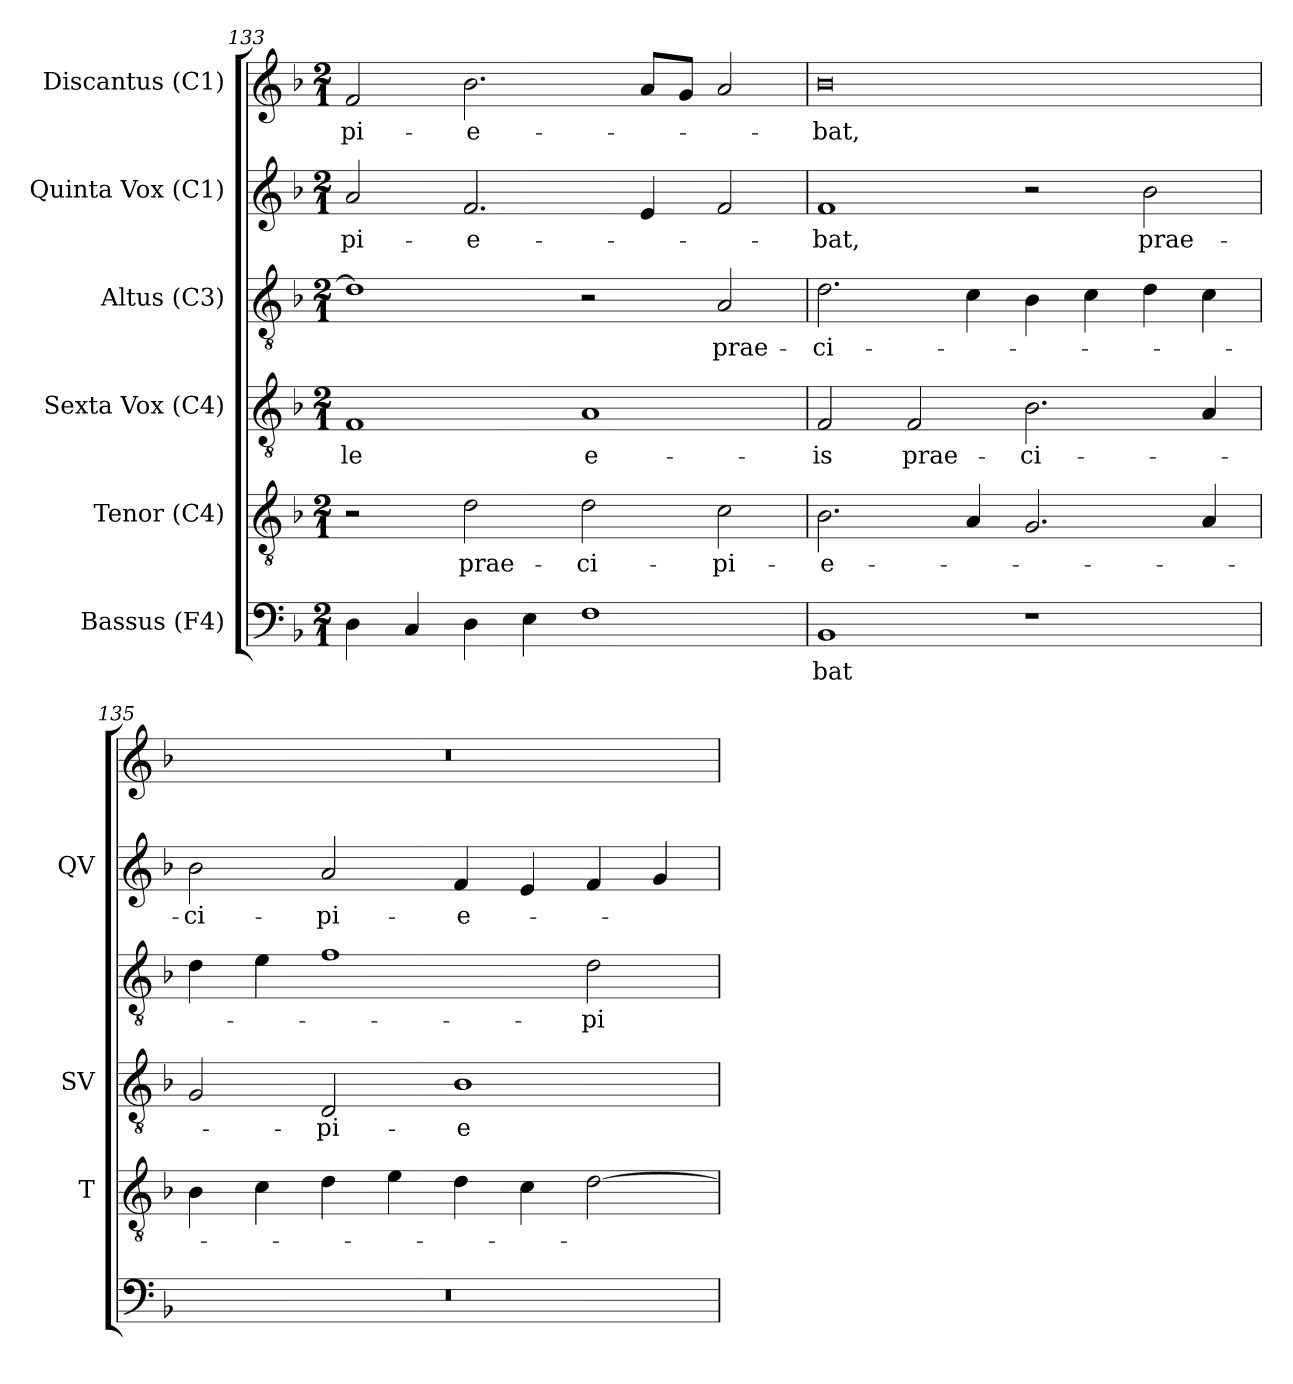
**kern	**text	**kern	**text	**kern	**text	**kern	**text	**kern	**text	**kern	**text
*part6	*part6	*part5	*part5	*part4	*part4	*part3	*part3	*part2	*part2	*part1	*part1
*staff6	*staff6	*staff5	*staff5	*staff4	*staff4	*staff3	*staff3	*staff2	*staff2	*staff1	*staff1
*I"Bassus (F4)	*	*I"Tenor (C4)	*	*I"Sexta Vox (C4)	*	*I"Altus (C3)	*	*I"Quinta Vox (C1)	*	*I"Discantus (C1)	*
*	*	*I'T	*	*I'SV	*	*	*	*I'QV	*	*	*
*clefF4	*	*clefGv2	*	*clefGv2	*	*clefGv2	*	*clefG2	*	*clefG2	*
*	*	*	*	*	*	*ITrd7c12	*	*	*	*	*
*k[b-]	*	*k[b-]	*	*k[b-]	*	*k[b-]	*	*k[b-]	*	*k[b-]	*
*F:	*	*F:	*	*F:	*	*F:	*	*F:	*	*F:	*
*M2/1	*	*M2/1	*	*M2/1	*	*M2/1	*	*M2/1	*	*M2/1	*
=133	=133	=133	=133	=133	=133	=133	=133	=133	=133	=133	=133
!	!	!	!	!	!LO:LY:b:color=#000000	!	!	!	!	!	!
!	!	!	!	!	!	!	!	!	!LO:LY:b:color=#000000	!	!
!	!	!	!	!	!	!	!	!	!	!	!LO:LY:b:color=#000000
4Di\	.	2r	.	1Fi	-le	1Di]	.	2ai/	-pi-	2fi/	-pi-
4Ci/	.	.	.	.	.	.	.	.	.	.	.
!	!	!	!LO:LY:b:color=#000000	!	!	!	!	!	!	!	!
!	!	!	!	!	!	!	!	!	!LO:LY:b:color=#000000	!	!
!	!	!	!	!	!	!	!	!	!	!	!LO:LY:b:color=#000000
4Di\	.	2di\	prae-	.	.	.	.	2.fi/	-e-	2.b-i\	-e-
4Ei\	.	.	.	.	.	.	.	.	.	.	.
!	!	!	!LO:LY:b:color=#000000	!	!	!	!	!	!	!	!
!	!	!	!	!	!LO:LY:b:color=#000000	!	!	!	!	!	!
1Fi	.	2di\	-ci-	1Ai	e-	2r	.	.	.	.	.
.	.	.	.	.	.	.	.	4ei/	.	8ai/L	.
.	.	.	.	.	.	.	.	.	.	8gi/J	.
!	!	!	!LO:LY:b:color=#000000	!	!	!	!	!	!	!	!
!	!	!	!	!	!	!	!LO:LY:b:color=#000000	!	!	!	!
.	.	2ci\	-pi-	.	.	2AAi/	prae-	2fi/	.	2ai/	.
=134	=134	=134	=134	=134	=134	=134	=134	=134	=134	=134	=134
!	!LO:LY:b:color=#000000	!	!	!	!	!	!	!	!	!	!
!	!	!	!LO:LY:b:color=#000000	!	!	!	!	!	!	!	!
!	!	!	!	!	!LO:LY:b:color=#000000	!	!	!	!	!	!
!	!	!	!	!	!	!	!LO:LY:b:color=#000000	!	!	!	!
!	!	!	!	!	!	!	!	!	!LO:LY:b:color=#000000	!	!
!	!	!	!	!	!	!	!	!	!	!	!LO:LY:b:color=#000000
1BB-i	-bat	2.B-i\	-e-	2Fi/	-is	2.Di\	-ci-	1fi	-bat,	0b-i	-bat,
!	!	!	!	!	!LO:LY:b:color=#000000	!	!	!	!	!	!
.	.	.	.	2Fi/	prae-	.	.	.	.	.	.
.	.	4Ai/	.	.	.	4Ci\	.	.	.	.	.
!	!	!	!	!	!LO:LY:b:color=#000000	!	!	!	!	!	!
1r	.	2.Gi/	.	2.B-i\	-ci-	4BB-i\	.	2r	.	.	.
.	.	.	.	.	.	4Ci\	.	.	.	.	.
!	!	!	!	!	!	!	!	!	!LO:LY:b:color=#000000	!	!
.	.	.	.	.	.	4Di\	.	2b-i\	prae-	.	.
.	.	4Ai/	.	4Ai/	.	4Ci\	.	.	.	.	.
!!LO:LB:g=z
=135	=135	=135	=135	=135	=135	=135	=135	=135	=135	=135	=135
!LO:N:vis=1	!	!	!	!	!	!	!	!	!	!	!
!	!	!	!	!	!	!	!	!	!LO:LY:b:color=#000000	!LO:N:vis=1	!
0r	.	4B-i\	.	2Gi/	.	4Di\	.	2b-i\	-ci-	0r	.
.	.	4ci\	.	.	.	4Ei\	.	.	.	.	.
!	!	!	!	!	!LO:LY:b:color=#000000	!	!	!	!	!	!
!	!	!	!	!	!	!	!	!	!LO:LY:b:color=#000000	!	!
.	.	4di\	.	2Di/	-pi-	1Fi	.	2ai/	-pi-	.	.
.	.	4ei\	.	.	.	.	.	.	.	.	.
!	!	!	!	!	!LO:LY:b:color=#000000	!	!	!	!	!	!
!	!	!	!	!	!	!	!	!	!LO:LY:b:color=#000000	!	!
.	.	4di\	.	1B-i	-e-	.	.	4fi/	-e-	.	.
.	.	4ci\	.	.	.	.	.	4ei/	.	.	.
!	!	!	!	!	!	!	!LO:LY:b:color=#000000	!	!	!	!
.	.	[2di\	.	.	.	2Di\	-pi-	4fi/	.	.	.
.	.	.	.	.	.	.	.	4gi/	.	.	.
=	=	=	=	=	=	=	=	=	=	=	=
*-	*-	*-	*-	*-	*-	*-	*-	*-	*-	*-	*-
